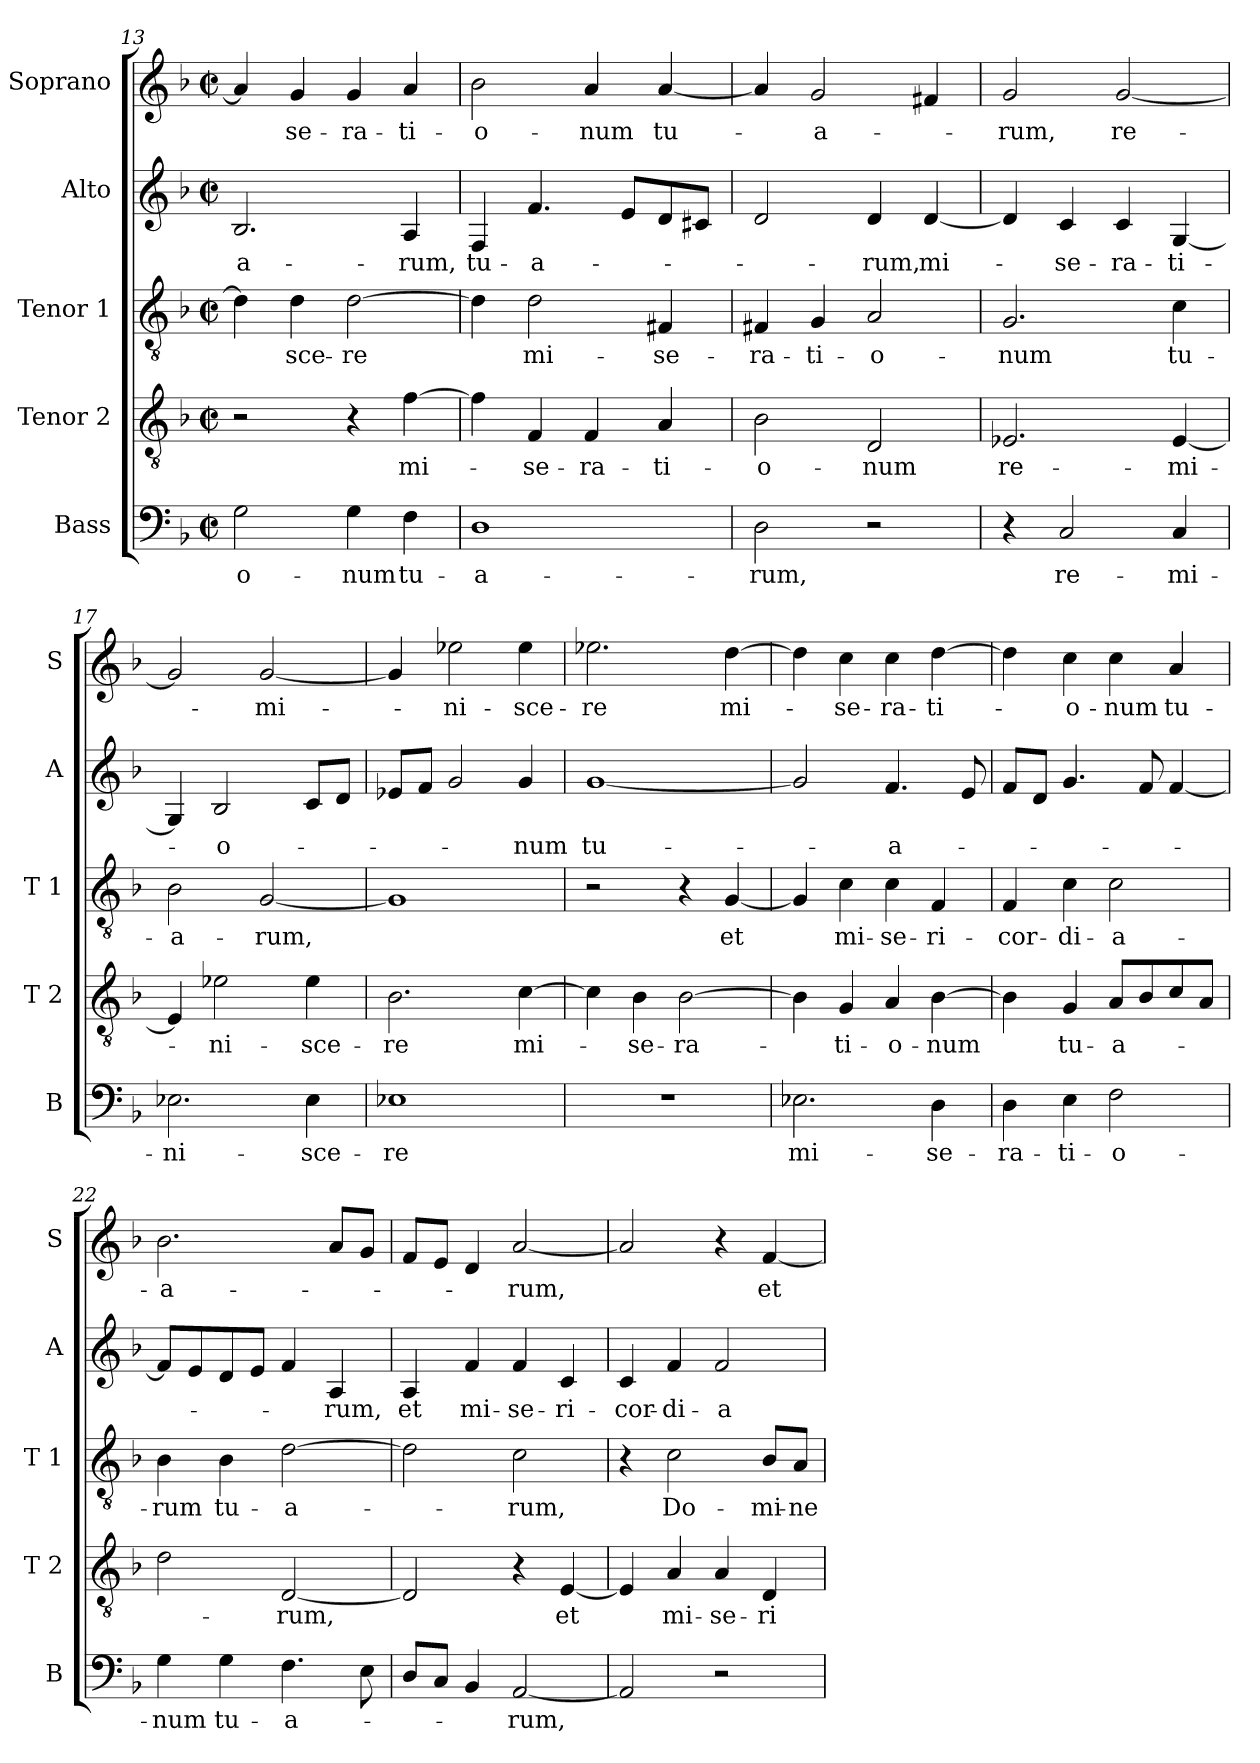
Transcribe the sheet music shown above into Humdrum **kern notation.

**kern	**text	**kern	**text	**kern	**text	**kern	**text	**kern	**text
*part5	*part5	*part4	*part4	*part3	*part3	*part2	*part2	*part1	*part1
*staff5	*staff5	*staff4	*staff4	*staff3	*staff3	*staff2	*staff2	*staff1	*staff1
*I"Bass	*	*I"Tenor 2	*	*I"Tenor 1	*	*I"Alto	*	*I"Soprano	*
*I'B	*	*I'T 2	*	*I'T 1	*	*I'A	*	*I'S	*
*clefF4	*	*clefGv2	*	*clefGv2	*	*clefG2	*	*clefG2	*
*k[b-]	*	*k[b-]	*	*k[b-]	*	*k[b-]	*	*k[b-]	*
*F:	*	*F:	*	*F:	*	*F:	*	*F:	*
*M2/2	*	*M2/2	*	*M2/2	*	*M2/2	*	*M2/2	*
*met(c|)	*	*met(c|)	*	*met(c|)	*	*met(c|)	*	*met(c|)	*
=13	=13	=13	=13	=13	=13	=13	=13	=13	=13
2G\	-o-	2r	.	4d\]	.	2.B-/	-a-	4a/]	.
.	.	.	.	4d\	-sce-	.	.	4g/	-se-
4G\	-num	4r	.	[2d\	-re	.	.	4g/	-ra-
4F\	tu-	[4f\	mi-	.	.	4A/	-rum,	4a/	-ti-
=14	=14	=14	=14	=14	=14	=14	=14	=14	=14
1D	-a-	4f\]	.	4d\]	.	4F/	tu-	2b-\	-o-
.	.	4F/	-se-	2d\	mi-	4.f/	-a-	.	.
.	.	4F/	-ra-	.	.	.	.	4a/	-num
.	.	.	.	.	.	8e/L	.	.	.
.	.	4A/	-ti-	4F#X/	-se-	8d/	.	[4a/	tu-
.	.	.	.	.	.	8c#X/J	.	.	.
=15	=15	=15	=15	=15	=15	=15	=15	=15	=15
2D\	-rum,	2B-\	-o-	4F#X/	-ra-	2d/	.	4a/]	.
.	.	.	.	4G/	-ti-	.	.	2g/	-a-
2r	.	2D/	-num	2A/	-o-	4d/	-rum,	.	.
.	.	.	.	.	.	[4d/	mi-	4f#X/	.
!!LO:LB:g=z
=16	=16	=16	=16	=16	=16	=16	=16	=16	=16
4r	.	2.E-X/	re-	2.G/	-num	4d/]	.	2g/	-rum,
2C/	re-	.	.	.	.	4c/	-se-	.	.
.	.	.	.	.	.	4c/	-ra-	[2g/	re-
4C/	-mi-	[4E-/	-mi-	4c\	tu-	[4G/	-ti-	.	.
=17	=17	=17	=17	=17	=17	=17	=17	=17	=17
2.E-X\	-ni-	4E-/]	.	2B-\	-a-	4G/]	.	2g/]	.
.	.	2e-X\	-ni-	.	.	2B-/	-o-	.	.
.	.	.	.	[2G/	-rum,	.	.	[2g/	-mi-
4E-\	-sce-	4e-\	-sce-	.	.	8c/L	.	.	.
.	.	.	.	.	.	8d/J	.	.	.
=18	=18	=18	=18	=18	=18	=18	=18	=18	=18
1E-X	-re	2.B-\	-re	1G]	.	8e-X/L	.	4g/]	.
.	.	.	.	.	.	8f/J	.	.	.
.	.	.	.	.	.	2g/	.	2ee-X\	-ni-
.	.	[4c\	mi-	.	.	4g/	-num	4ee-\	-sce-
=19	=19	=19	=19	=19	=19	=19	=19	=19	=19
1r	.	4c\]	.	2r	.	[1g	tu-	2.ee-X\	-re
.	.	4B-\	-se-	.	.	.	.	.	.
.	.	[2B-\	-ra-	4r	.	.	.	.	.
.	.	.	.	[4G/	et	.	.	[4dd\	mi-
=20	=20	=20	=20	=20	=20	=20	=20	=20	=20
2.E-X\	mi-	4B-\]	.	4G/]	.	2g/]	.	4dd\]	.
.	.	4G/	-ti-	4c\	mi-	.	.	4cc\	-se-
.	.	4A/	-o-	4c\	-se-	4.f/	-a-	4cc\	-ra-
4D\	-se-	[4B-\	-num	4F/	-ri-	.	.	[4dd\	-ti-
.	.	.	.	.	.	8e/	.	.	.
!!LO:PB:g=z
=21	=21	=21	=21	=21	=21	=21	=21	=21	=21
4D\	-ra-	4B-\]	.	4F/	-cor-	8f/L	.	4dd\]	.
.	.	.	.	.	.	8d/J	.	.	.
4E\	-ti-	4G/	tu-	4c\	-di-	4.g/	.	4cc\	-o-
2F\	-o-	8A/L	-a-	2c\	-a-	.	.	4cc\	-num
.	.	8B-/	.	.	.	8f/	.	.	.
.	.	8c/	.	.	.	[4f/	.	4a/	tu-
.	.	8A/J	.	.	.	.	.	.	.
=22	=22	=22	=22	=22	=22	=22	=22	=22	=22
4G\	-num	2d\	.	4B-\	-rum	8f/L]	.	2.b-\	-a-
.	.	.	.	.	.	8e/	.	.	.
4G\	tu-	.	.	4B-\	tu-	8d/	.	.	.
.	.	.	.	.	.	8e/J	.	.	.
4.F\	-a-	[2D/	-rum,	[2d\	-a-	4f/	.	.	.
.	.	.	.	.	.	4A/	-rum,	8a/L	.
8E\	.	.	.	.	.	.	.	8g/J	.
=23	=23	=23	=23	=23	=23	=23	=23	=23	=23
8D/L	.	2D/]	.	2d\]	.	4A/	et	8f/L	.
8C/J	.	.	.	.	.	.	.	8e/J	.
4BB-/	.	.	.	.	.	4f/	mi-	4d/	.
[2AA/	-rum,	4r	.	2c\	-rum,	4f/	-se-	[2a/	-rum,
.	.	[4E/	et	.	.	4c/	-ri-	.	.
=24	=24	=24	=24	=24	=24	=24	=24	=24	=24
2AA/]	.	4E/]	.	4r	.	4c/	-cor-	2a/]	.
.	.	4A/	mi-	2c\	Do-	4f/	-di-	.	.
2r	.	4A/	-se-	.	.	2f/	-a-	4r	.
.	.	4D/	-ri-	8B-/L	-mi-	.	.	[4f/	et
.	.	.	.	8A/J	-ne	.	.	.	.
=	=	=	=	=	=	=	=	=	=
*-	*-	*-	*-	*-	*-	*-	*-	*-	*-
